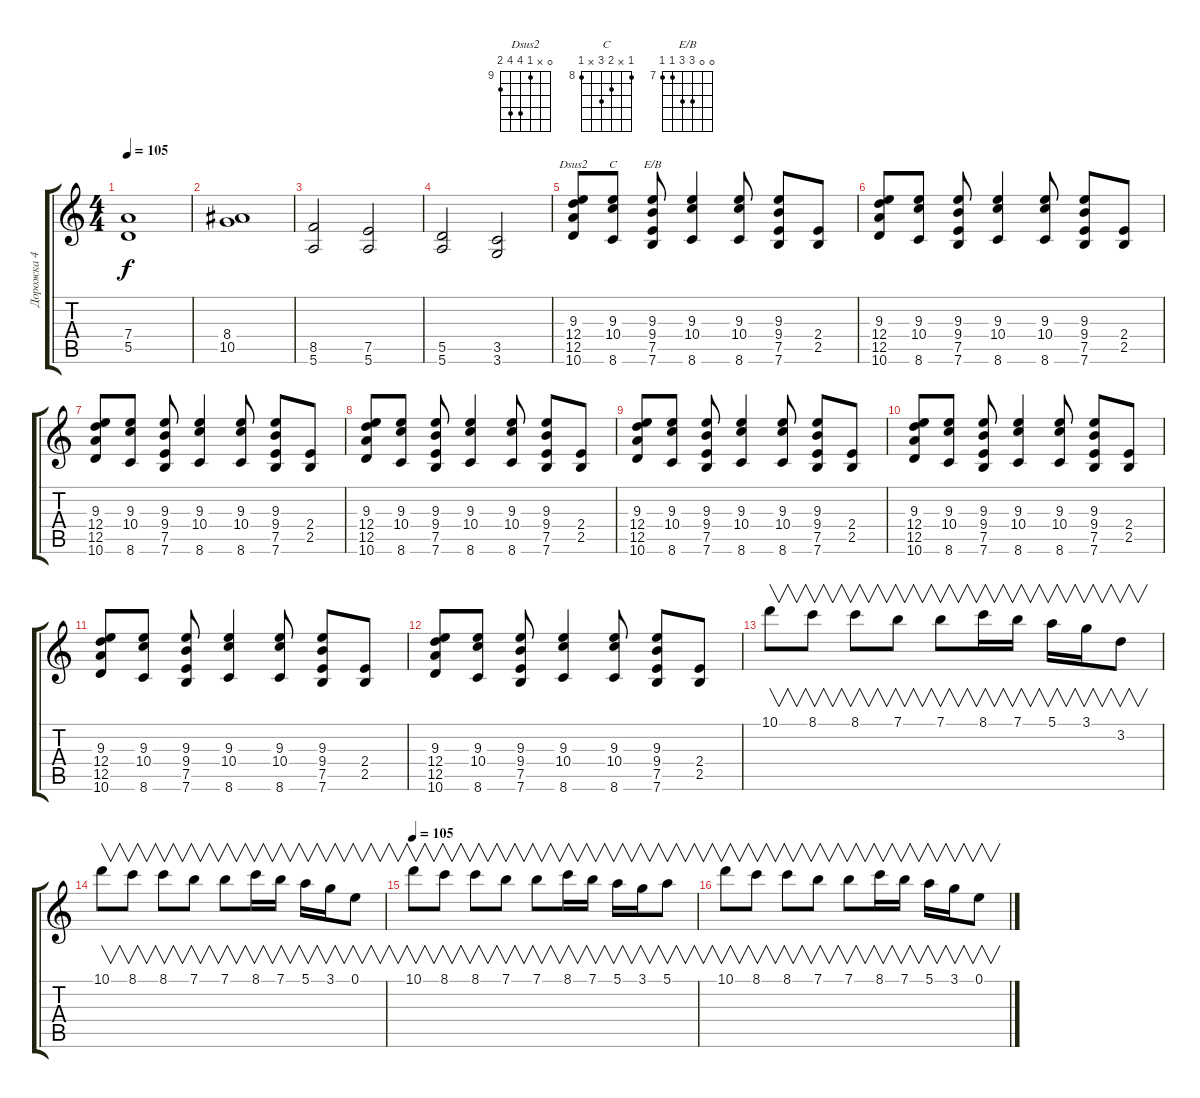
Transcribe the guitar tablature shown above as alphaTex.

\track ("Дорожка 4" "Дорожка 4") {instrument overdrivenguitar}
\staff {score tabs}
\tuning (E4 B3 G3 D3 A2 E2) {hide}
\chord ("Dsus2" 0 x 9 12 12 10) {firstfret 9}
\chord ("C" 8 x 9 10 x 8) {firstfret 8}
\chord ("E/B" 0 0 9 9 7 7) {firstfret 7}
\ts (4 4)
\tempo 105
\clef g2
\ks c
(7.4 5.5).1{dy f} |
(8.4 10.5).1 |
(8.5 5.6).2 (7.5 5.6).2 |
(5.5 5.6).2 (3.5 3.6).2 |
(9.3 12.4 12.5 10.6).8{ch "Dsus2"} (9.3 10.4 8.6).8{ch "C"} (9.3 9.4 7.5 7.6).8{ch "E/B"} (9.3 10.4 8.6).4 (9.3 10.4 8.6).8 (9.3 9.4 7.5 7.6).8 (2.4 2.5).8 |
(9.3 12.4 12.5 10.6).8 (9.3 10.4 8.6).8 (9.3 9.4 7.5 7.6).8 (9.3 10.4 8.6).4 (9.3 10.4 8.6).8 (9.3 9.4 7.5 7.6).8 (2.4 2.5).8 |
(9.3 12.4 12.5 10.6).8 (9.3 10.4 8.6).8 (9.3 9.4 7.5 7.6).8 (9.3 10.4 8.6).4 (9.3 10.4 8.6).8 (9.3 9.4 7.5 7.6).8 (2.4 2.5).8 |
(9.3 12.4 12.5 10.6).8 (9.3 10.4 8.6).8 (9.3 9.4 7.5 7.6).8 (9.3 10.4 8.6).4 (9.3 10.4 8.6).8 (9.3 9.4 7.5 7.6).8 (2.4 2.5).8 |
(9.3 12.4 12.5 10.6).8 (9.3 10.4 8.6).8 (9.3 9.4 7.5 7.6).8 (9.3 10.4 8.6).4 (9.3 10.4 8.6).8 (9.3 9.4 7.5 7.6).8 (2.4 2.5).8 |
(9.3 12.4 12.5 10.6).8 (9.3 10.4 8.6).8 (9.3 9.4 7.5 7.6).8 (9.3 10.4 8.6).4 (9.3 10.4 8.6).8 (9.3 9.4 7.5 7.6).8 (2.4 2.5).8 |
(9.3 12.4 12.5 10.6).8 (9.3 10.4 8.6).8 (9.3 9.4 7.5 7.6).8 (9.3 10.4 8.6).4 (9.3 10.4 8.6).8 (9.3 9.4 7.5 7.6).8 (2.4 2.5).8 |
(9.3 12.4 12.5 10.6).8 (9.3 10.4 8.6).8 (9.3 9.4 7.5 7.6).8 (9.3 10.4 8.6).4 (9.3 10.4 8.6).8 (9.3 9.4 7.5 7.6).8 (2.4 2.5).8 |
10.1.8{v balance 2} 8.1.8{v} 8.1.8{v} 7.1.8{v} 7.1.8{v} 8.1.16{v} 7.1.16{v} 5.1.16{v} 3.1.16{v} 3.2.8{v} |
10.1.8{v} 8.1.8{v} 8.1.8{v} 7.1.8{v} 7.1.8{v} 8.1.16{v} 7.1.16{v} 5.1.16{v} 3.1.16{v} 0.1.8{v} |
\tempo 105
10.1.8{v} 8.1.8{v} 8.1.8{v} 7.1.8{v} 7.1.8{v} 8.1.16{v} 7.1.16{v} 5.1.16{v} 3.1.16{v} 5.1.8{v} |
10.1.8{v} 8.1.8{v} 8.1.8{v} 7.1.8{v} 7.1.8{v} 8.1.16{v} 7.1.16{v} 5.1.16{v} 3.1.16{v} 0.1.8{v}
